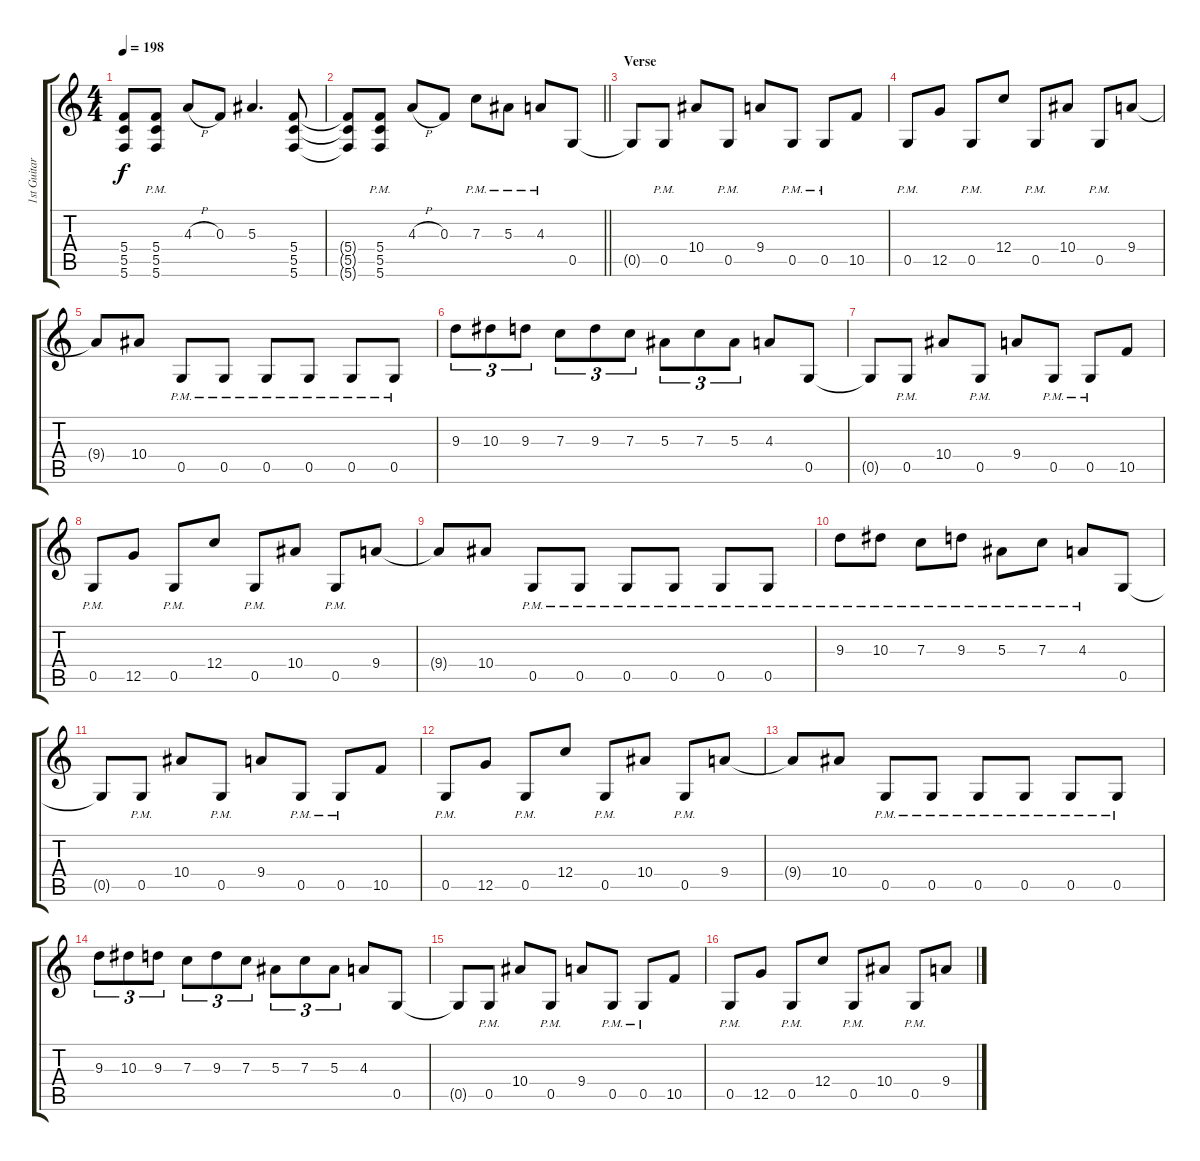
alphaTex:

\track ("1st Guitar" "1st Guitar") {instrument overdrivenguitar}
\staff {score tabs}
\tuning (D4 A3 F3 C3 G2 C2) {hide}
\ts (4 4)
\tempo 198
\clef g2
\ks c
(5.4{t} 5.5{t} 5.6{t}).8{dy f} (5.4{pm} 5.5{pm} 5.6{pm}).8 4.3{h}.8 0.3.8 5.3.4{d} (5.4 5.5 5.6).8 |
\barLineRight lightlight
(5.4{t} 5.5{t} 5.6{t}).8 (5.4{pm} 5.5{pm} 5.6{pm}).8 4.3{h}.8 0.3.8 7.3{pm}.8 5.3{pm}.8 4.3{pm}.8 0.5.8 |
\section ("" "Verse")
0.5{t}.8 0.5{pm}.8 10.4.8 0.5{pm}.8 9.4.8 0.5{pm}.8 0.5{pm}.8 10.5.8 |
0.5{pm}.8 12.5.8 0.5{pm}.8 12.4.8 0.5{pm}.8 10.4.8 0.5{pm}.8 9.4.8 |
9.4{t}.8 10.4.8 0.5{pm}.8 0.5{pm}.8 0.5{pm}.8 0.5{pm}.8 0.5{pm}.8 0.5{pm}.8 |
9.3.8{tu (3 2)} 10.3.8{tu (3 2)} 9.3.8{tu (3 2)} 7.3.8{tu (3 2)} 9.3.8{tu (3 2)} 7.3.8{tu (3 2)} 5.3.8{tu (3 2)} 7.3.8{tu (3 2)} 5.3.8{tu (3 2)} 4.3.8 0.5.8 |
0.5{t}.8 0.5{pm}.8 10.4.8 0.5{pm}.8 9.4.8 0.5{pm}.8 0.5{pm}.8 10.5.8 |
0.5{pm}.8 12.5.8 0.5{pm}.8 12.4.8 0.5{pm}.8 10.4.8 0.5{pm}.8 9.4.8 |
9.4{t}.8 10.4.8 0.5{pm}.8 0.5{pm}.8 0.5{pm}.8 0.5{pm}.8 0.5{pm}.8 0.5{pm}.8 |
9.3{pm}.8 10.3{pm}.8 7.3{pm}.8 9.3{pm}.8 5.3{pm}.8 7.3{pm}.8 4.3{pm}.8 0.5.8 |
0.5{t}.8 0.5{pm}.8 10.4.8 0.5{pm}.8 9.4.8 0.5{pm}.8 0.5{pm}.8 10.5.8 |
0.5{pm}.8 12.5.8 0.5{pm}.8 12.4.8 0.5{pm}.8 10.4.8 0.5{pm}.8 9.4.8 |
9.4{t}.8 10.4.8 0.5{pm}.8 0.5{pm}.8 0.5{pm}.8 0.5{pm}.8 0.5{pm}.8 0.5{pm}.8 |
9.3.8{tu (3 2)} 10.3.8{tu (3 2)} 9.3.8{tu (3 2)} 7.3.8{tu (3 2)} 9.3.8{tu (3 2)} 7.3.8{tu (3 2)} 5.3.8{tu (3 2)} 7.3.8{tu (3 2)} 5.3.8{tu (3 2)} 4.3.8 0.5.8 |
0.5{t}.8 0.5{pm}.8 10.4.8 0.5{pm}.8 9.4.8 0.5{pm}.8 0.5{pm}.8 10.5.8 |
0.5{pm}.8 12.5.8 0.5{pm}.8 12.4.8 0.5{pm}.8 10.4.8 0.5{pm}.8 9.4.8
